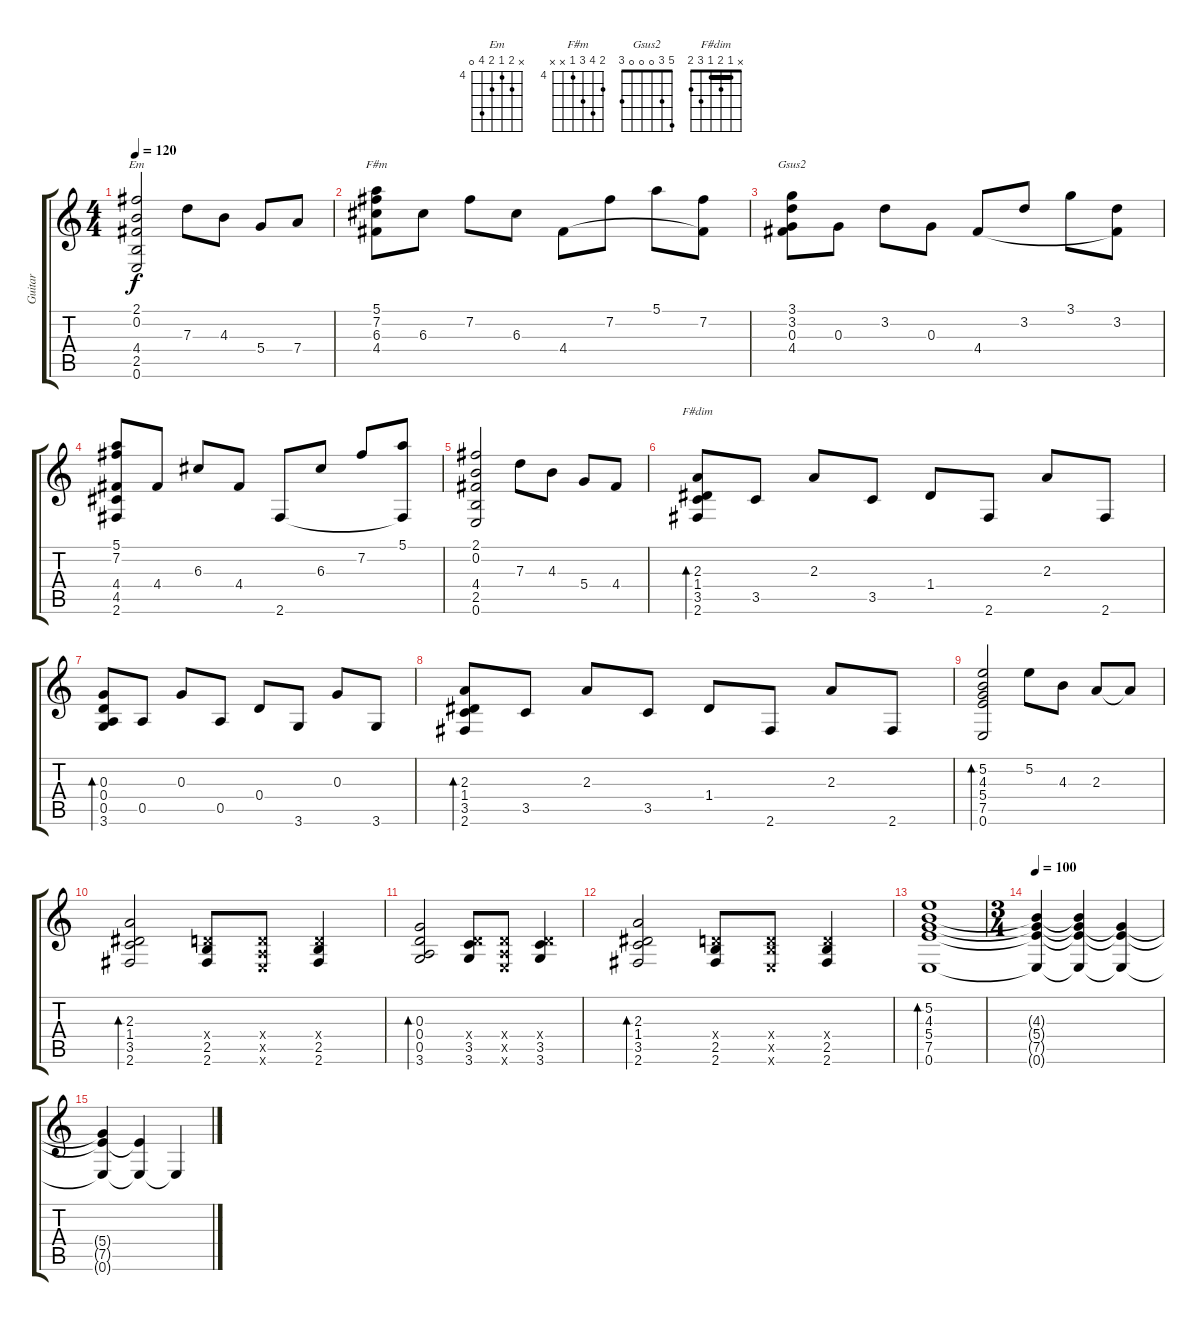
\track ("Guitar" "Guitar") {instrument acousticguitarsteel}
\staff {score tabs}
\tuning (E4 B3 G3 D3 A2 E2) {hide}
\chord ("Em" x 5 4 5 7 0) {firstfret 4}
\chord ("F#m" 5 7 6 4 x x) {firstfret 4}
\chord ("Gsus2" 5 3 0 0 0 3)
\chord ("F#dim" x 1 2 1 3 2) {barre 1}
\ts (4 4)
\tempo 120
\clef g2
\ks c
(2.1 0.2 4.4 2.5 0.6).2{ch "Em" dy f} 7.3.8 4.3.8 5.4.8 7.4.8 |
(5.1 7.2 6.3 4.4).8{ch "F#m"} 6.3.8 7.2.8 6.3.8 4.4.8 7.2.8 5.1.8 (7.2 4.4{t}).8 |
(3.1 3.2 0.3 4.4).8{ch "Gsus2"} 0.3.8 3.2.8 0.3.8 4.4.8 3.2.8 3.1.8 (3.2 4.4{t}).8 |
(5.1 7.2 4.4 4.5 2.6).8 4.4.8 6.3.8 4.4.8 2.6.8 6.3.8 7.2.8 (5.1 2.6{t}).8 |
(2.1 0.2 4.4 2.5 0.6).2 7.3.8 4.3.8 5.4.8 4.4.8 |
(2.3 1.4 3.5 2.6).8{bd 240 ch "F#dim"} 3.5.8 2.3.8 3.5.8 1.4.8 2.6.8 2.3.8 2.6.8 |
(0.3 0.4 0.5 3.6).8{bd 240} 0.5.8 0.3.8 0.5.8 0.4.8 3.6.8 0.3.8 3.6.8 |
(2.3 1.4 3.5 2.6).8{bd 240} 3.5.8 2.3.8 3.5.8 1.4.8 2.6.8 2.3.8 2.6.8 |
(5.2 4.3 5.4 7.5 0.6).2{bd 240} 5.2.8 4.3.8 2.3.8 2.3{t}.8 |
(2.3 1.4 3.5 2.6).2{bd 240} (0.4{x} 2.5 2.6).8 (0.4{x} 0.5{x} 0.6{x}).8 (0.4{x} 2.5 2.6).4 |
(0.3 0.4 0.5 3.6).2{bd 240} (0.4{x} 3.5 3.6).8 (0.4{x} 0.5{x} 0.6{x}).8 (0.4{x} 3.5 3.6).4 |
(2.3 1.4 3.5 2.6).2{bd 240} (0.4{x} 2.5 2.6).8 (0.4{x} 2.5{x} 0.6{x}).8 (0.4{x} 2.5 2.6).4 |
(5.2 4.3 5.4 7.5 0.6).1{bd 240} |
\ts (3 4)
\tempo 100
(4.3{t} 5.4{t} 7.5{t} 0.6{t}).4 (4.3{t} 5.4{t} 7.5{t} 0.6{t}).4 (5.4{t} 7.5{t} 0.6{t}).4 |
(5.4{t} 7.5{t} 0.6{t}).4 (7.5{t} 0.6{t}).4 0.6{t}.4
